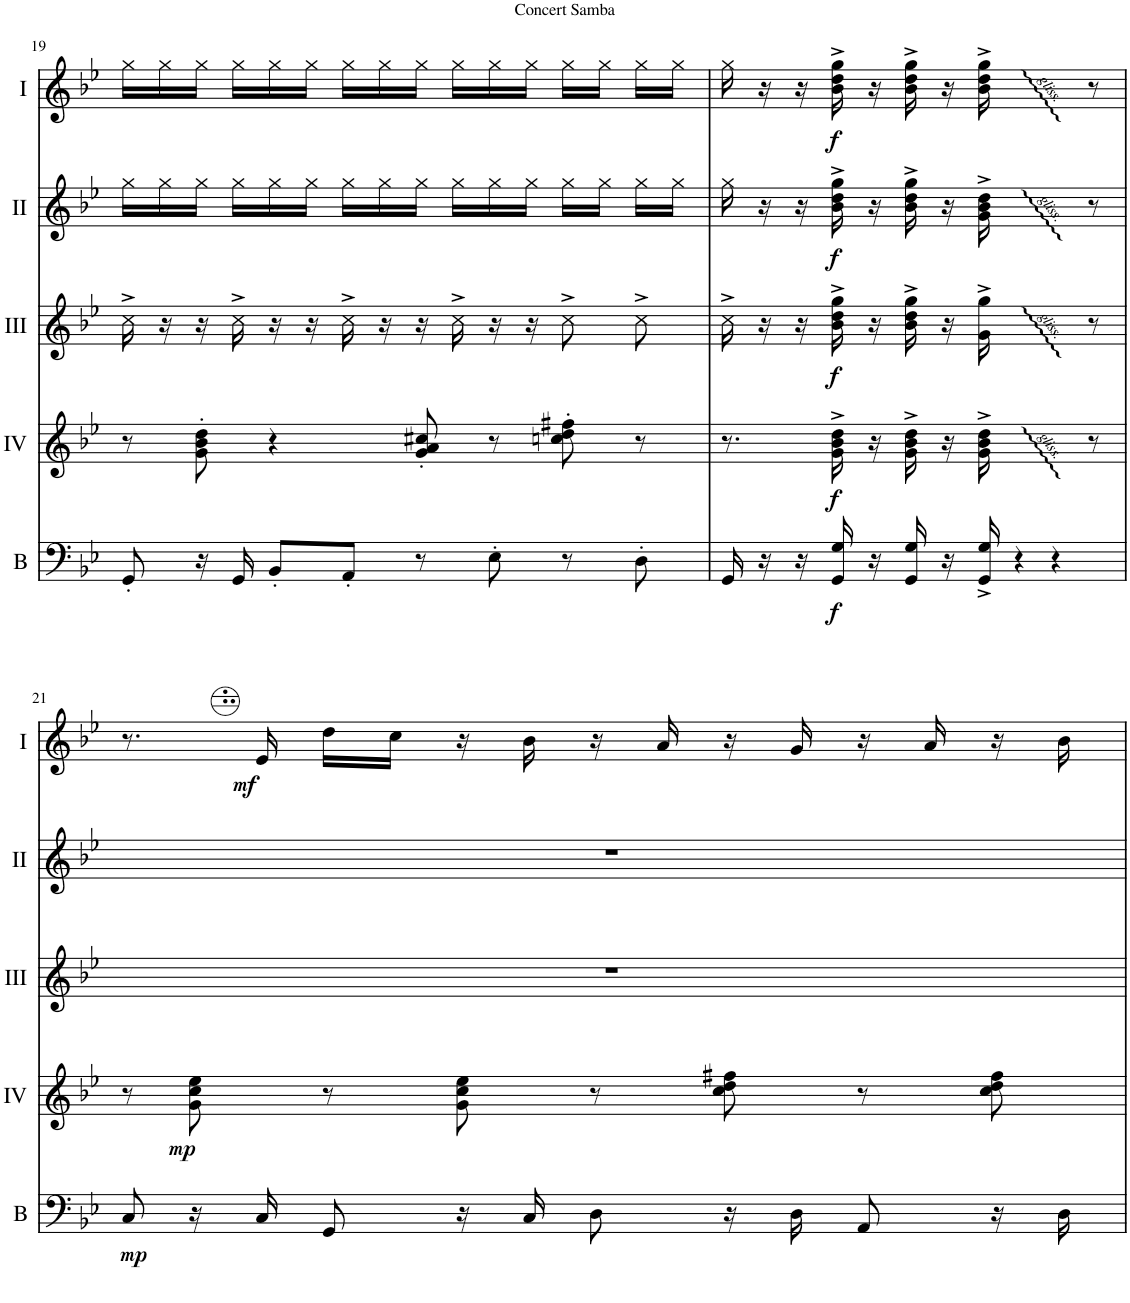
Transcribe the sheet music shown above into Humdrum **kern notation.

**kern	**dynam	**kern	**dynam	**kern	**dynam	**kern	**dynam	**kern	**dynam
*part5	*part5	*part4	*part4	*part3	*part3	*part2	*part2	*part1	*part1
*staff5	*staff5	*staff4	*staff4	*staff3	*staff3	*staff2	*staff2	*staff1	*staff1
*I"Bass	*	*I"Acc. 4	*	*I"Acc. 3	*	*I"Acc. 2	*	*I"Acc. 1	*
*I'B	*	*	*	*	*	*	*	*	*
!!LO:PB:g=z
*clefF4	*	*clefG2	*	*clefG2	*	*clefG2	*	*clefG2	*
*Trd7c12	*	*Trd7c12	*	*Trd7c12	*	*Trd7c12	*	*Trd7c12	*
*k[b-e-]	*	*k[b-e-]	*	*k[b-e-]	*	*k[b-e-]	*	*k[b-e-]	*
*M4/4	*	*M4/4	*	*M4/4	*	*M4/4	*	*M4/4	*
*met(c)	*	*met(c)	*	*met(c)	*	*met(c)	*	*met(c)	*
=19	=19	=19	=19	=19	=19	=19	=19	=19	=19
8GG'/	.	8r	.	16cc^\	.	16gg\LL	.	16gg\LL	.
.	.	.	.	16r	.	16gg\	.	16gg\	.
16r	.	8g\' 8b-\' 8dd\'	.	16r	.	16gg\JJ	.	16gg\JJ	.
16GG/	.	.	.	16cc^\	.	16gg\LL	.	16gg\LL	.
8BB-'/L	.	4r	.	16r	.	16gg\	.	16gg\	.
.	.	.	.	16r	.	16gg\JJ	.	16gg\JJ	.
8AA'/J	.	.	.	16cc^\	.	16gg\LL	.	16gg\LL	.
.	.	.	.	16r	.	16gg\	.	16gg\	.
8r	.	8g/' 8a/' 8cc#X/'	.	16r	.	16gg\JJ	.	16gg\JJ	.
.	.	.	.	16cc^\	.	16gg\LL	.	16gg\LL	.
8E-'\	.	8r	.	16r	.	16gg\	.	16gg\	.
.	.	.	.	16r	.	16gg\JJ	.	16gg\JJ	.
8r	.	8ccn\' 8dd\' 8ff#X\'	.	8cc^\L	.	16gg\LL	.	16gg\LL	.
.	.	.	.	.	.	16gg\JJ	.	16gg\JJ	.
8D'\	.	8r	.	8cc^\J	.	16gg\LL	.	16gg\LL	.
.	.	.	.	.	.	16gg\JJ	.	16gg\JJ	.
=20	=20	=20	=20	=20	=20	=20	=20	=20	=20
16GG/	.	8.r	.	16cc^\	.	16gg\	.	16gg\	.
16r	.	.	.	16r	.	16r	.	16r	.
16r	.	.	.	16r	.	16r	.	16r	.
!	!LO:DY:b	!	!LO:DY:b	!	!LO:DY:b	!	!LO:DY:b	!	!LO:DY:b
16GG/ 16G/	f	16g\^ 16b-\^ 16dd\^	f	16b-\^ 16dd\^ 16gg\^	f	16b-\^ 16dd\^ 16gg\^	f	16b-\^ 16dd\^ 16gg\^	f
16r	.	16r	.	16r	.	16r	.	16r	.
16GG/ 16G/	.	16g\^ 16b-\^ 16dd\^	.	16b-\^ 16dd\^ 16gg\^	.	16b-\^ 16dd\^ 16gg\^	.	16b-\^ 16dd\^ 16gg\^	.
16r	.	16r	.	16r	.	16r	.	16r	.
16GG/^ 16G/^	.	16g\^ 16b-\^ 16dd\^	.	16g\^ 16gg\^	.	16g\^ 16b-\^ 16dd\^	.	16b-\^ 16dd\^ 16gg\^	.
4r	.	4gg	.	4gg	.	4gg	.	4gg	.
4r	.	8G	.	8G	.	8G	.	8G	.
.	.	8r	.	8r	.	8r	.	8r	.
!!LO:LB:g=z
=21	=21	=21	=21	=21	=21	=21	=21	=21	=21
!	!LO:DY:b	!	!	!	!	!	!	!	!
8C/	mp	8r	.	1r	.	1r	.	8.r	.
!	!	!	!LO:DY:b	!	!	!	!	!	!
16r	.	8g\ 8cc\ 8ee-\	mp	.	.	.	.	.	.
!	!	!	!	!	!	!	!	!	!LO:DY:b
16C/	.	.	.	.	.	.	.	16ee-/	mf
8GG/	.	8r	.	.	.	.	.	16ddd\LL	.
.	.	.	.	.	.	.	.	16ccc\JJ	.
16r	.	8g\ 8cc\ 8ee-\	.	.	.	.	.	16r	.
16C/	.	.	.	.	.	.	.	16bb-\	.
8D\	.	8r	.	.	.	.	.	16r	.
.	.	.	.	.	.	.	.	16aa/	.
16r	.	8cc\ 8dd\ 8ff#X\	.	.	.	.	.	16r	.
16D\	.	.	.	.	.	.	.	16gg/	.
8AA/	.	8r	.	.	.	.	.	16r	.
.	.	.	.	.	.	.	.	16aa/	.
16r	.	8cc\ 8dd\ 8ff#\	.	.	.	.	.	16r	.
16D\	.	.	.	.	.	.	.	16bb-\	.
=	=	=	=	=	=	=	=	=	=
*-	*-	*-	*-	*-	*-	*-	*-	*-	*-
